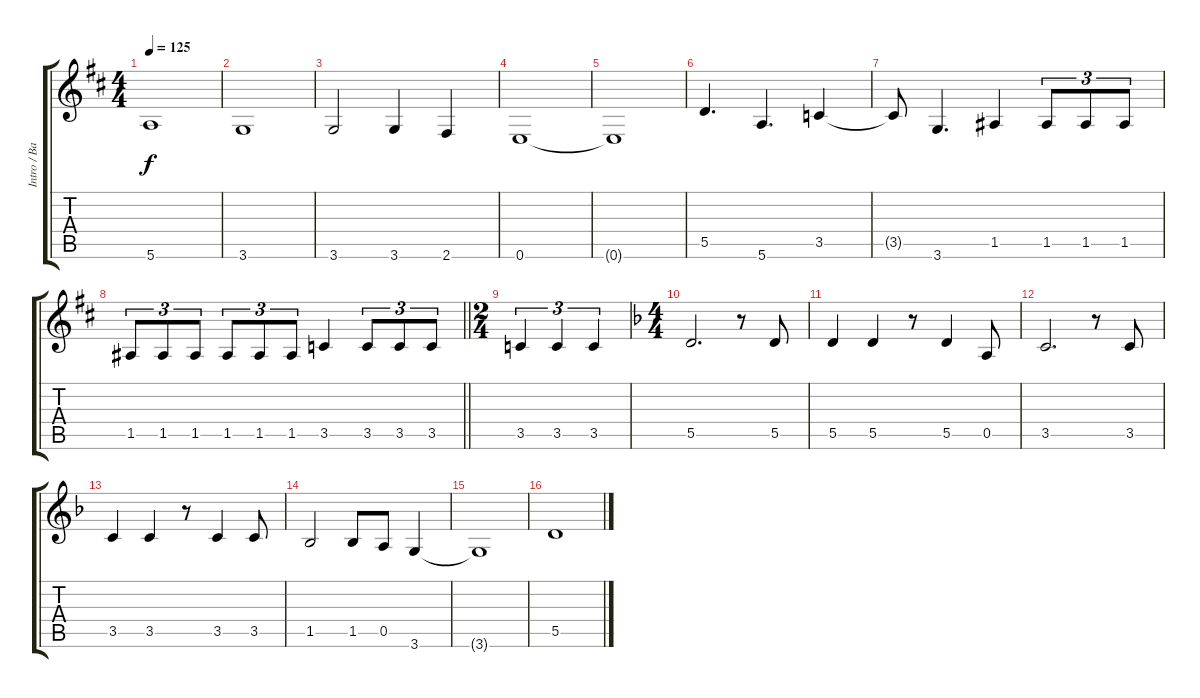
\track ("Intro / Bajo" "Intro / Ba") {instrument acousticguitarsteel}
\staff {score tabs}
\tuning (E4 B3 G3 D3 A2 E2) {hide}
\ts (4 4)
\tempo 125
\clef g2
\ks d
5.6{t}.1{dy f} |
3.6.1 |
3.6.2 3.6.4 2.6.4 |
0.6.1 |
0.6{t}.1 |
5.5.4{d} 5.6.4{d} 3.5.4 |
3.5{t}.8 3.6.4{d} 1.5.4 1.5.8{tu (3 2)} 1.5.8{tu (3 2)} 1.5.8{tu (3 2)} |
\barLineRight lightlight
1.5.8{tu (3 2)} 1.5.8{tu (3 2)} 1.5.8{tu (3 2)} 1.5.8{tu (3 2)} 1.5.8{tu (3 2)} 1.5.8{tu (3 2)} 3.5.4 3.5.8{tu (3 2)} 3.5.8{tu (3 2)} 3.5.8{tu (3 2)} |
\ts (2 4)
3.5.4{tu (3 2)} 3.5.4{tu (3 2)} 3.5.4{tu (3 2)} |
\ts (4 4)
\ks f
5.5.2{d} r.8 5.5.8 |
5.5.4 5.5.4 r.8 5.5.4 0.5.8 |
3.5.2{d} r.8 3.5.8 |
3.5.4 3.5.4 r.8 3.5.4 3.5.8 |
1.5.2 1.5.8 0.5.8 3.6.4 |
3.6{t}.1 |
5.5.1
